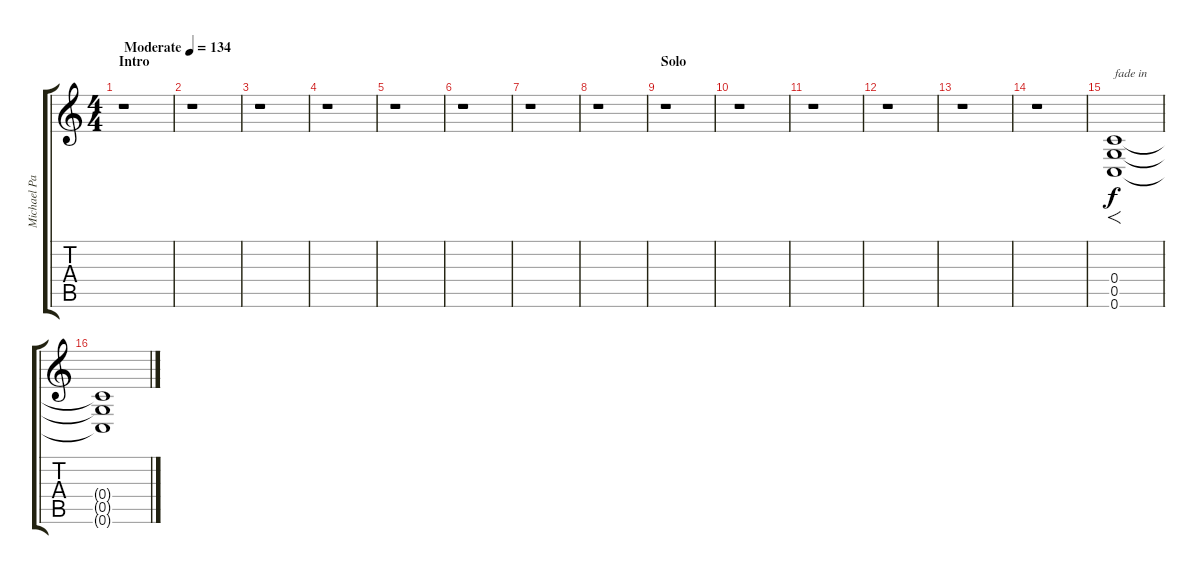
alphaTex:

\track ("Michael Paget - Lead" "Michael Pa") {instrument distortionguitar}
\staff {score tabs}
\tuning (D4 A3 F3 C3 G2 C2) {hide}
\ts (4 4)
\section ("" "Intro")
\tempo (134 "Moderate")
\clef g2
\ks c
r.1{dy f instrument distortionguitar} |
r.1 |
r.1 |
r.1 |
r.1 |
r.1 |
r.1 |
r.1 |
\section ("" "Solo")
r.1 |
r.1 |
r.1 |
r.1 |
r.1 |
r.1 |
(0.4 0.5 0.6).1{f txt "fade in"} |
(0.4{t} 0.5{t} 0.6{t}).1
